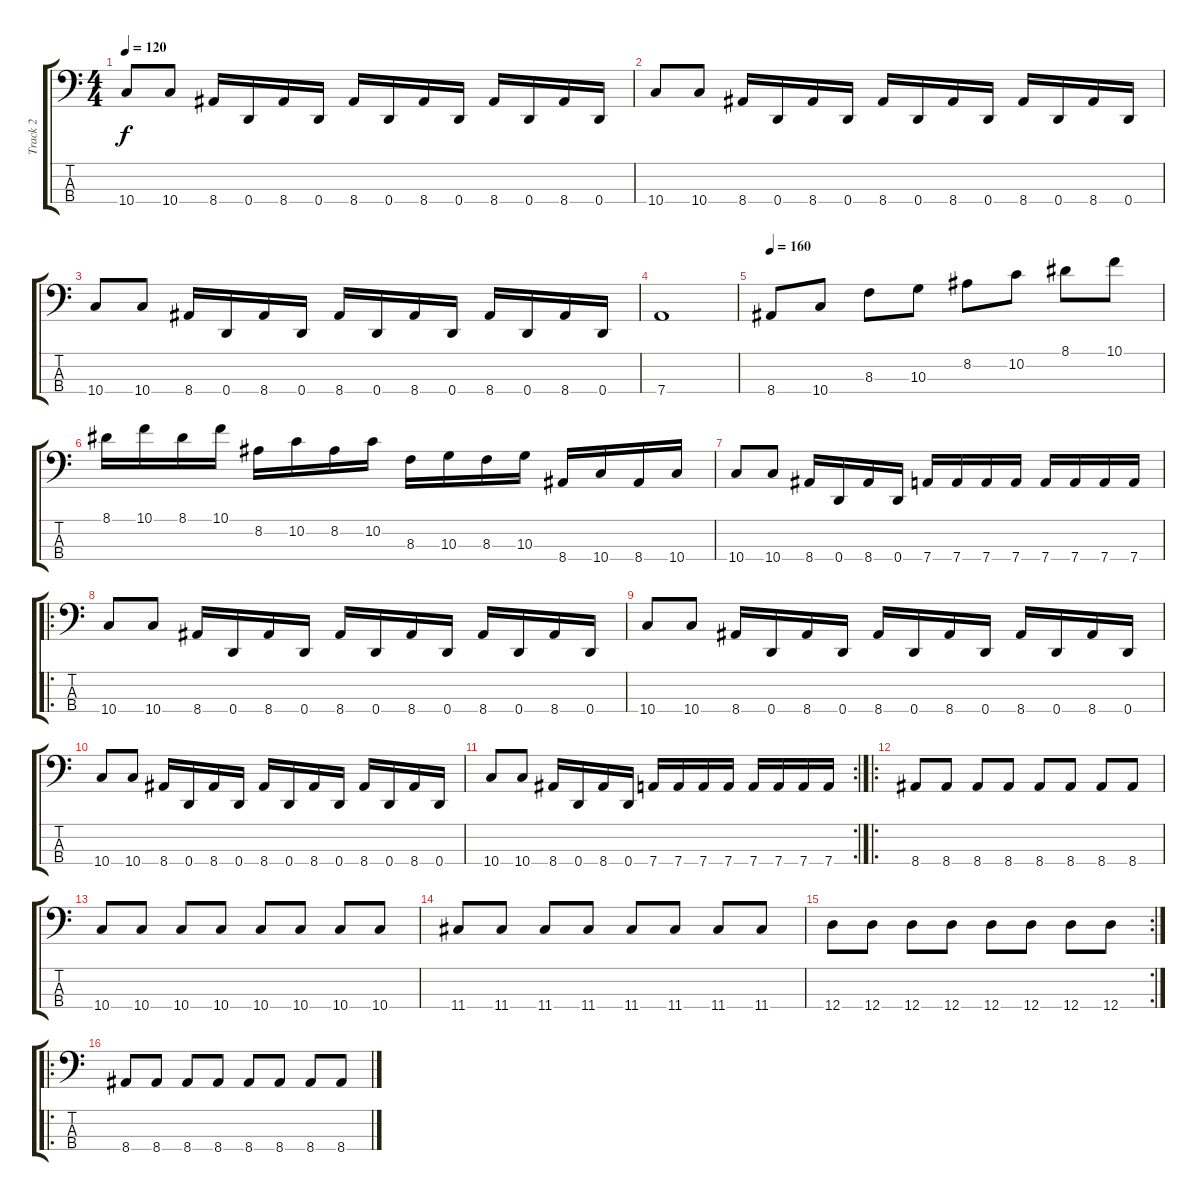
\track ("Track 2" "Track 2") {instrument slapbass1}
\staff {score tabs}
\tuning (G2 D2 A1 D1) {hide}
\ts (4 4)
\tempo 120
\clef f4
\ks c
10.4.8{dy f} 10.4.8 8.4.16 0.4.16 8.4.16 0.4.16 8.4.16 0.4.16 8.4.16 0.4.16 8.4.16 0.4.16 8.4.16 0.4.16 |
10.4.8 10.4.8 8.4.16 0.4.16 8.4.16 0.4.16 8.4.16 0.4.16 8.4.16 0.4.16 8.4.16 0.4.16 8.4.16 0.4.16 |
10.4.8 10.4.8 8.4.16 0.4.16 8.4.16 0.4.16 8.4.16 0.4.16 8.4.16 0.4.16 8.4.16 0.4.16 8.4.16 0.4.16 |
7.4.1 |
\tempo 160
8.4.8 10.4.8 8.3.8 10.3.8 8.2.8 10.2.8 8.1.8 10.1.8 |
8.1.16 10.1.16 8.1.16 10.1.16 8.2.16 10.2.16 8.2.16 10.2.16 8.3.16 10.3.16 8.3.16 10.3.16 8.4.16 10.4.16 8.4.16 10.4.16 |
10.4.8 10.4.8 8.4.16 0.4.16 8.4.16 0.4.16 7.4.16 7.4.16 7.4.16 7.4.16 7.4.16 7.4.16 7.4.16 7.4.16 |
\ro
10.4.8 10.4.8 8.4.16 0.4.16 8.4.16 0.4.16 8.4.16 0.4.16 8.4.16 0.4.16 8.4.16 0.4.16 8.4.16 0.4.16 |
10.4.8 10.4.8 8.4.16 0.4.16 8.4.16 0.4.16 8.4.16 0.4.16 8.4.16 0.4.16 8.4.16 0.4.16 8.4.16 0.4.16 |
10.4.8 10.4.8 8.4.16 0.4.16 8.4.16 0.4.16 8.4.16 0.4.16 8.4.16 0.4.16 8.4.16 0.4.16 8.4.16 0.4.16 |
\rc 2
10.4.8 10.4.8 8.4.16 0.4.16 8.4.16 0.4.16 7.4.16 7.4.16 7.4.16 7.4.16 7.4.16 7.4.16 7.4.16 7.4.16 |
\ro
8.4.8 8.4.8 8.4.8 8.4.8 8.4.8 8.4.8 8.4.8 8.4.8 |
10.4.8 10.4.8 10.4.8 10.4.8 10.4.8 10.4.8 10.4.8 10.4.8 |
11.4.8 11.4.8 11.4.8 11.4.8 11.4.8 11.4.8 11.4.8 11.4.8 |
\rc 2
12.4.8 12.4.8 12.4.8 12.4.8 12.4.8 12.4.8 12.4.8 12.4.8 |
\ro
8.4.8 8.4.8 8.4.8 8.4.8 8.4.8 8.4.8 8.4.8 8.4.8
